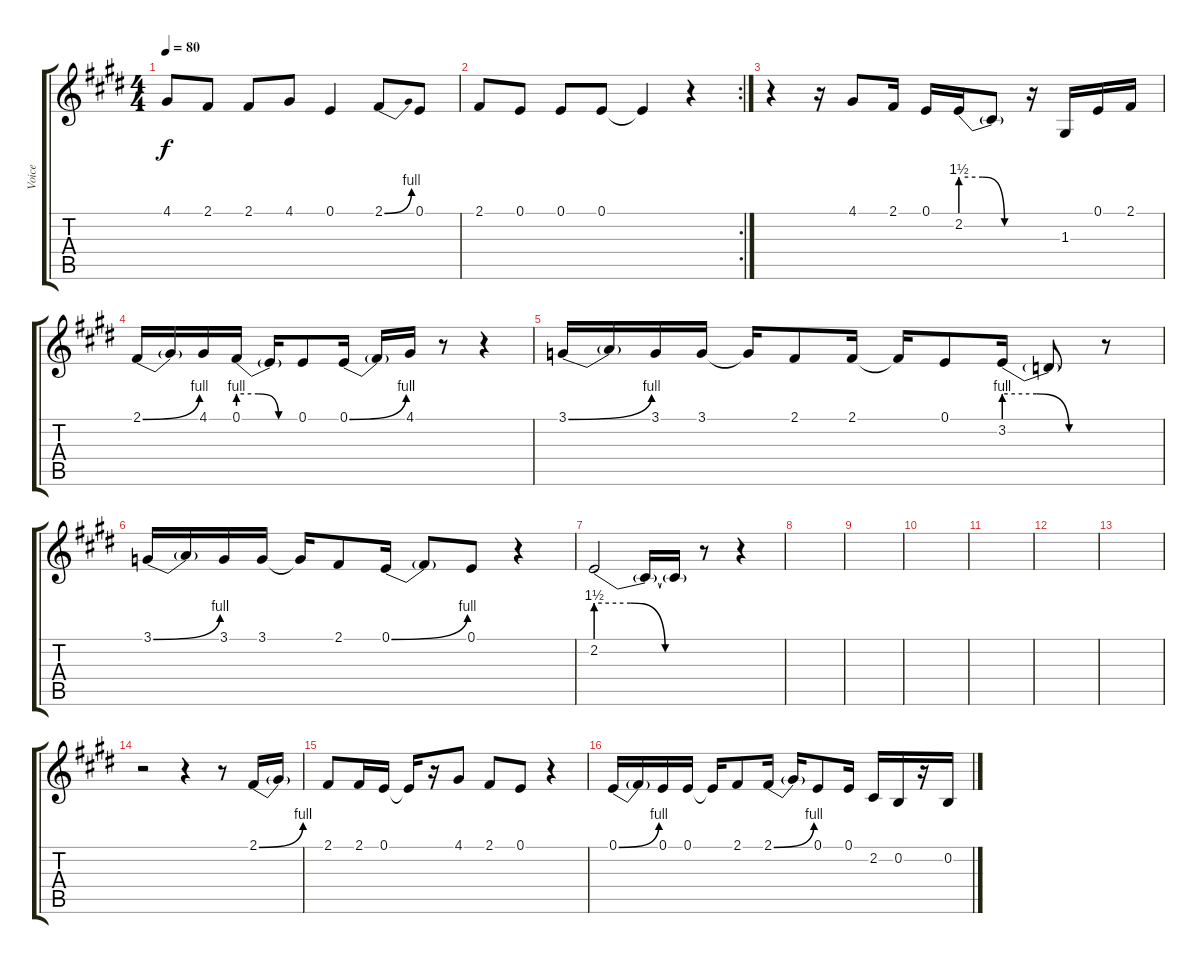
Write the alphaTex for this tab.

\track ("Voice" "Voice") {instrument tenorsax}
\staff {score tabs}
\tuning (E4 B3 G3 D3 A2 E2) {hide}
\ts (4 4)
\tempo 80
\clef g2
\ks c#minor
4.1.8{dy f} 2.1.8 2.1.8 4.1.8 0.1.4 2.1{be (bend 0 0 60 4)}.8 0.1.8 |
\rc 2
2.1.8 0.1.8 0.1.8 0.1.8 0.1{t}.4 r.4 |
r.4 r.16 4.1.8 2.1.16 0.1.16 2.2{be (custom 0 6 20 6 40 0 60 0)}.16 2.2{t}.8 r.16 1.3.16 0.1.16 2.1.16 |
2.1{be (bend 0 0 60 4)}.16 2.1{t}.16 4.1.16 0.1{be (custom 0 4 20 4 40 0 60 0)}.16 0.1{t}.16 0.1.8 0.1{be (bend 0 0 60 4)}.16 0.1{t}.16 4.1.16 r.8 r.4 |
3.1{be (bend 0 0 60 4)}.16 3.1{t}.16 3.1.16 3.1.16 3.1{t}.16 2.1.8 2.1.16 2.1{t}.16 0.1.8 3.2{be (custom 0 4 20 4 40 0 60 0)}.16 3.2{t}.8 r.8 |
3.1{be (bend 0 0 60 4)}.16 3.1{t}.16 3.1.16 3.1.16 3.1{t}.16 2.1.8 0.1{be (bend 0 0 60 4)}.16 0.1{t}.8 0.1.8 r.4 |
2.2{be (custom 0 6 20 6 40 0 60 0)}.2 2.2{t}.16 2.2{t}.16 r.8 r.4 |
|
|
|
|
|
|
r.2 r.4 r.8 2.1{be (bend 0 0 60 4)}.16 2.1{t}.16 |
2.1.8 2.1.16 0.1.16 0.1{t}.16 r.16 4.1.8 2.1.8 0.1.8 r.4 |
0.1{be (bend 0 0 60 4)}.16 0.1{t}.16 0.1.16 0.1.16 0.1{t}.16 2.1.8 2.1{be (bend 0 0 60 4)}.16 2.1{t}.16 0.1.8 0.1.16 2.2.16 0.2.16 r.16 0.2.16
